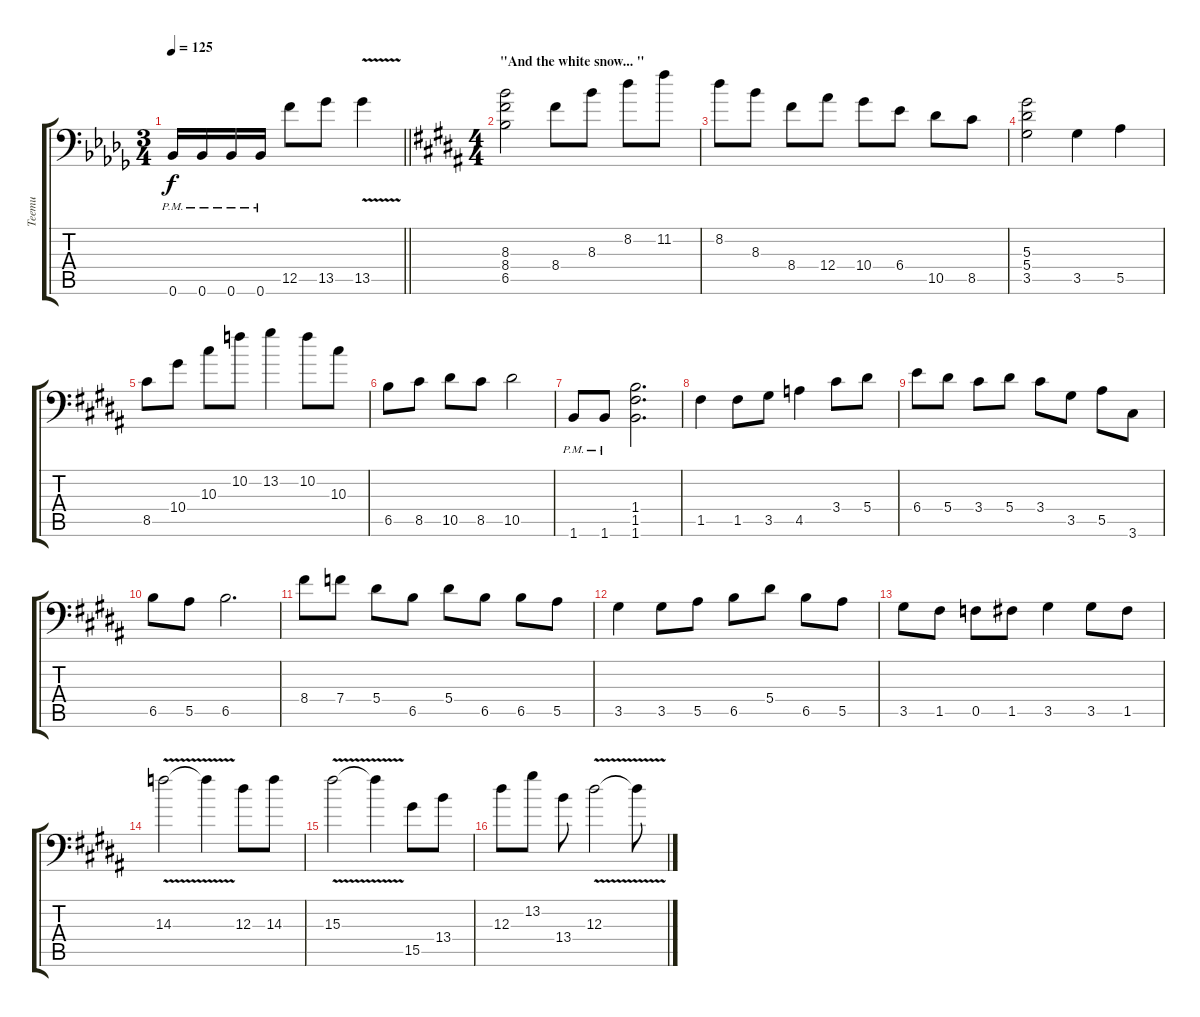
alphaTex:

\track ("Teemu" "Teemu") {instrument distortionguitar}
\staff {score tabs}
\tuning (C4 G3 Eb3 Bb2 F2 Bb1) {hide}
\ts (3 4)
\tempo 125
\clef f4
\barLineRight lightlight
\ks bbminor
0.6{pm}.16{dy f} 0.6{pm}.16 0.6{pm}.16 0.6{pm}.16 12.5.8 13.5.8 13.5{v}.4 |
\ts (4 4)
\section ("" "\"And the white snow... \"")
\ks b
(8.3 8.4 6.5).2 8.4.8 8.3.8 8.2.8 11.2.8 |
8.2.8 8.3.8 8.4.8 12.4.8 10.4.8 6.4.8 10.5.8 8.5.8 |
(5.3 5.4 3.5).2 3.5.4 5.5.4 |
8.5.8 10.4.8 10.3.8 10.2.8 13.2.4 10.2.8 10.3.8 |
6.5.8 8.5.8 10.5.8 8.5.8 10.5.2 |
1.6{pm}.8 1.6{pm}.8 (1.4 1.5 1.6).2{d} |
1.5.4 1.5.8 3.5.8 4.5.4 3.4.8 5.4.8 |
6.4.8 5.4.8 3.4.8 5.4.8 3.4.8 3.5.8 5.5.8 3.6.8 |
6.5.8 5.5.8 6.5.2{d} |
8.4.8 7.4.8 5.4.8 6.5.8 5.4.8 6.5.8 6.5.8 5.5.8 |
3.5.4 3.5.8 5.5.8 6.5.8 5.4.8 6.5.8 5.5.8 |
3.5.8 1.5.8 0.5.8 1.5.8 3.5.4 3.5.8 1.5.8 |
14.3{v}.2 14.3{t}.4 12.3.8 14.3.8 |
15.3{v}.2 15.3{t}.4 15.5.8 13.4.8 |
12.3.8 13.2.8 13.4.8 12.3{v}.2 12.3{t}.8
